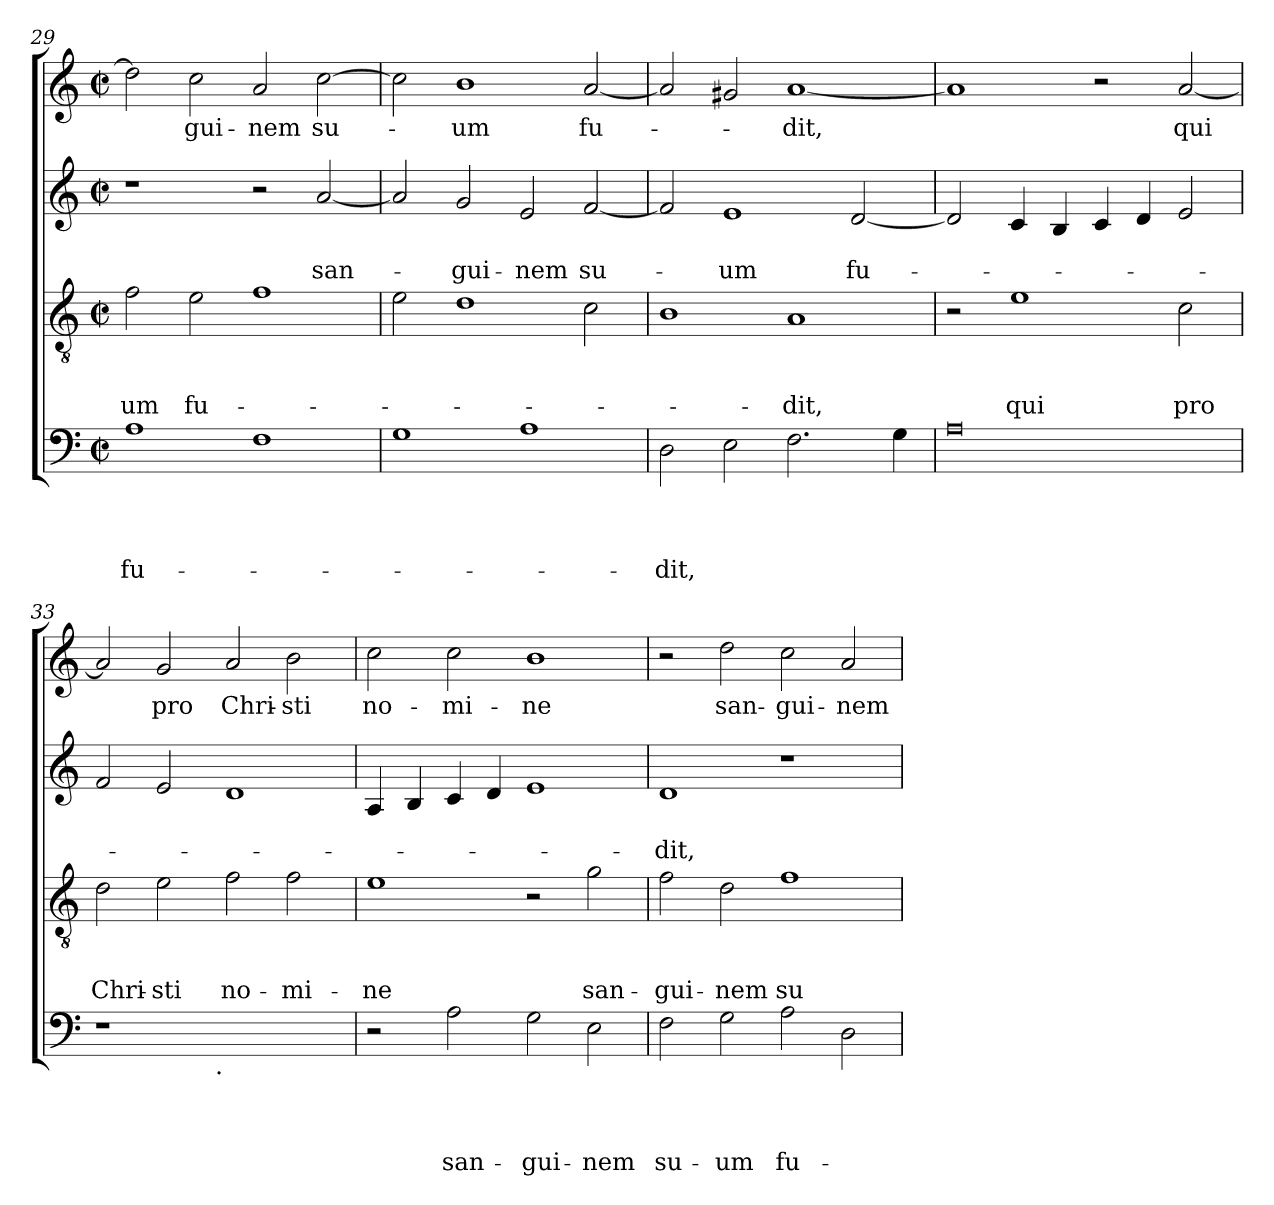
**kern	**text	**text	**text	**text	**kern	**text	**text	**text	**kern	**text	**text	**kern	**text
*part4	*part4	*part4	*part4	*part4	*part3	*part3	*part3	*part3	*part2	*part2	*part2	*part1	*part1
*staff4	*staff4	*staff4	*staff4	*staff4	*staff3	*staff3	*staff3	*staff3	*staff2	*staff2	*staff2	*staff1	*staff1
*clefF4	*	*	*	*	*clefGv2	*	*	*	*clefG2	*	*	*clefG2	*
*k[]	*	*	*	*	*k[]	*	*	*	*k[]	*	*	*k[]	*
*C:	*	*	*	*	*C:	*	*	*	*C:	*	*	*C:	*
*M2/2	*	*	*	*	*M2/2	*	*	*	*M2/2	*	*	*M2/2	*
*met(c|)	*	*	*	*	*met(c|)	*	*	*	*met(c|)	*	*	*met(c|)	*
=29	=29	=29	=29	=29	=29	=29	=29	=29	=29	=29	=29	=29	=29
!	!	!	!	!LO:LY:b	!	!	!	!LO:LY:b	!	!	!	!	!
1A	.	.	.	fu-	2f\	.	.	-um	1r	.	.	2dd\]	.
!	!	!	!	!	!	!	!	!LO:LY:b	!	!	!	!	!LO:LY:b
.	.	.	.	.	2e\	.	.	fu-	.	.	.	2cc\	-gui-
!	!	!	!	!	!	!	!	!	!	!	!	!	!LO:LY:b:rj
1F	.	.	.	.	1f	.	.	.	2r	.	.	2a/	-nem
!	!	!	!	!	!	!	!	!	!	!	!LO:LY:b	!	!LO:LY:b
.	.	.	.	.	.	.	.	.	[<2a/	.	san-	[>2cc\	su-
=30	=30	=30	=30	=30	=30	=30	=30	=30	=30	=30	=30	=30	=30
1G	.	.	.	.	2e\	.	.	.	2a/]	.	.	2cc\]	.
!	!	!	!	!	!	!	!	!	!	!	!LO:LY:b	!	!LO:LY:b
.	.	.	.	.	1d	.	.	.	2g/	.	-gui-	1b	-um
!	!	!	!	!	!	!	!	!	!	!	!LO:LY:b:rj	!	!
1A	.	.	.	.	.	.	.	.	2e/	.	-nem	.	.
!	!	!	!	!	!	!	!	!	!	!	!LO:LY:b	!	!LO:LY:b
.	.	.	.	.	2c\	.	.	.	[<2f/	.	su-	[<2a/	fu-
=31	=31	=31	=31	=31	=31	=31	=31	=31	=31	=31	=31	=31	=31
!	!	!	!	!LO:LY:b	!	!	!	!	!	!	!	!	!
2D\	.	.	.	-dit,	1B	.	.	.	2f/]	.	.	2a/]	.
!	!	!	!	!	!	!	!	!	!	!	!LO:LY:b	!	!
2E\	.	.	.	.	.	.	.	.	1e	.	-um	2g#/	.
!	!	!	!	!	!	!	!	!LO:LY:b	!	!	!	!	!LO:LY:b
2.F\	.	.	.	.	1A	.	.	-dit,	.	.	.	[<1a	-dit,
!	!	!	!	!	!	!	!	!	!	!	!LO:LY:b	!	!
.	.	.	.	.	.	.	.	.	[<2d/	.	fu-	.	.
4G\	.	.	.	.	.	.	.	.	.	.	.	.	.
=32	=32	=32	=32	=32	=32	=32	=32	=32	=32	=32	=32	=32	=32
0A	.	.	.	.	2r	.	.	.	2d/]	.	.	1a]	.
!	!	!	!	!	!	!	!	!LO:LY:b	!	!	!	!	!
.	.	.	.	.	1e	.	.	qui	4c/	.	.	.	.
.	.	.	.	.	.	.	.	.	4B/	.	.	.	.
.	.	.	.	.	.	.	.	.	4c/	.	.	2r	.
.	.	.	.	.	.	.	.	.	4d/	.	.	.	.
!	!	!	!	!	!	!	!	!LO:LY:b	!	!	!	!	!LO:LY:b
.	.	.	.	.	2c\	.	.	pro	2e/	.	.	[<2a/	qui
=33	=33	=33	=33	=33	=33	=33	=33	=33	=33	=33	=33	=33	=33
!	!	!	!	!	!	!	!	!LO:LY:b	!	!	!	!	!
*^	*	*	*	*	*	*	*	*	*	*	*	*	*
1r	2ryy	.	.	.	.	2d\	.	.	Chri-	2f/	.	.	2a/]	.
!	!	!	!	!	!	!	!	!	!LO:LY:b:rj	!	!	!	!	!LO:LY:b
.	4...ryy	.	.	.	.	2e\	.	.	-sti	2e/	.	.	2g/	pro
!	!LO:TX:b:t=.	!	!	!	!	!	!	!	!	!	!	!	!	!
.	1ryy	.	.	.	.	.	.	.	.	.	.	.	.	.
!	!	!	!	!	!	!	!	!	!LO:LY:b	!	!	!	!	!LO:LY:b
1ryy	.	.	.	.	.	2f\	.	.	no-	1d	.	.	2a/	Chri-
!	!	!	!	!	!	!	!	!	!LO:LY:b	!	!	!	!	!LO:LY:b:rj
.	.	.	.	.	.	2f\	.	.	-mi-	.	.	.	2b\	-sti
.	32ryy	.	.	.	.	.	.	.	.	.	.	.	.	.
!!LO:LB:g=z
=34	=34	=34	=34	=34	=34	=34	=34	=34	=34	=34	=34	=34	=34	=34
!	!	!	!	!	!	!	!	!	!LO:LY:b	!	!	!	!	!LO:LY:b
*v	*v	*	*	*	*	*	*	*	*	*	*	*	*	*
2r	.	.	.	.	1e	.	.	-ne	4A/	.	.	2cc\	no-
.	.	.	.	.	.	.	.	.	4B/	.	.	.	.
!	!	!	!	!LO:LY:b	!	!	!	!	!	!	!	!	!LO:LY:b
2A\	.	.	.	san-	.	.	.	.	4c/	.	.	2cc\	-mi-
.	.	.	.	.	.	.	.	.	4d/	.	.	.	.
!	!	!	!	!LO:LY:b	!	!	!	!	!	!	!	!	!LO:LY:b
2G\	.	.	.	-gui-	2r	.	.	.	1e	.	.	1b	-ne
!	!	!	!	!LO:LY:b:rj	!	!	!	!LO:LY:b	!	!	!	!	!
2E\	.	.	.	-nem	2g\	.	.	san-	.	.	.	.	.
=35	=35	=35	=35	=35	=35	=35	=35	=35	=35	=35	=35	=35	=35
!	!	!	!	!LO:LY:b	!	!	!	!LO:LY:b	!	!	!LO:LY:b	!	!
2F\	.	.	.	su-	2f\	.	.	-gui-	1d	.	-dit,	2r	.
!	!	!	!	!LO:LY:b	!	!	!	!LO:LY:b:rj	!	!	!	!	!LO:LY:b
2G\	.	.	.	-um	2d\	.	.	-nem	.	.	.	2dd\	san-
!	!	!	!	!LO:LY:b	!	!	!	!LO:LY:b	!	!	!	!	!LO:LY:b
2A\	.	.	.	fu-	1f	.	.	su-	1r	.	.	2cc\	-gui-
!	!	!	!	!	!	!	!	!	!	!	!	!	!LO:LY:b:rj
2D\	.	.	.	.	.	.	.	.	.	.	.	2a/	-nem
=	=	=	=	=	=	=	=	=	=	=	=	=	=
*-	*-	*-	*-	*-	*-	*-	*-	*-	*-	*-	*-	*-	*-
